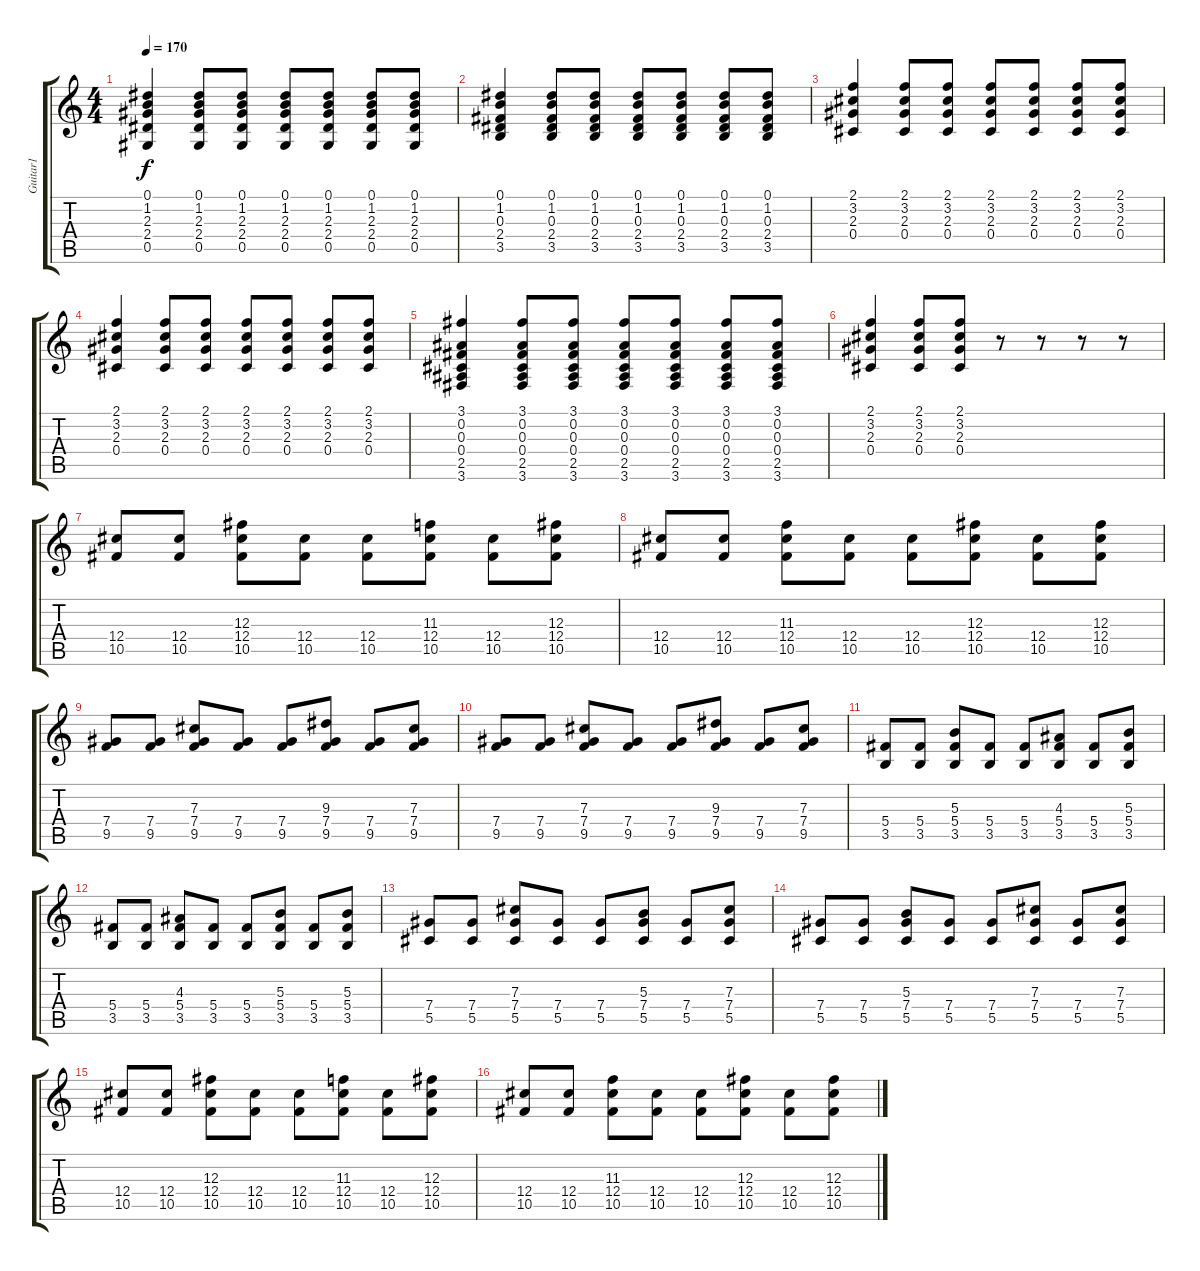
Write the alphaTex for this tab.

\track ("Guitar1" "Guitar1") {instrument distortionguitar}
\staff {score tabs}
\tuning (Eb4 Bb3 Gb3 Db3 Ab2 Eb2) {hide}
\ts (4 4)
\tempo 170
\clef g2
\ks c
(0.1 1.2 2.3 2.4 0.5).4{dy f} (0.1 1.2 2.3 2.4 0.5).8 (0.1 1.2 2.3 2.4 0.5).8 (0.1 1.2 2.3 2.4 0.5).8 (0.1 1.2 2.3 2.4 0.5).8 (0.1 1.2 2.3 2.4 0.5).8 (0.1 1.2 2.3 2.4 0.5).8 |
(0.1 1.2 0.3 2.4 3.5).4 (0.1 1.2 0.3 2.4 3.5).8 (0.1 1.2 0.3 2.4 3.5).8 (0.1 1.2 0.3 2.4 3.5).8 (0.1 1.2 0.3 2.4 3.5).8 (0.1 1.2 0.3 2.4 3.5).8 (0.1 1.2 0.3 2.4 3.5).8 |
(2.1 3.2 2.3 0.4).4 (2.1 3.2 2.3 0.4).8 (2.1 3.2 2.3 0.4).8 (2.1 3.2 2.3 0.4).8 (2.1 3.2 2.3 0.4).8 (2.1 3.2 2.3 0.4).8 (2.1 3.2 2.3 0.4).8 |
(2.1 3.2 2.3 0.4).4 (2.1 3.2 2.3 0.4).8 (2.1 3.2 2.3 0.4).8 (2.1 3.2 2.3 0.4).8 (2.1 3.2 2.3 0.4).8 (2.1 3.2 2.3 0.4).8 (2.1 3.2 2.3 0.4).8 |
(3.1 0.2 0.3 0.4 2.5 3.6).4 (3.1 0.2 0.3 0.4 2.5 3.6).8 (3.1 0.2 0.3 0.4 2.5 3.6).8 (3.1 0.2 0.3 0.4 2.5 3.6).8 (3.1 0.2 0.3 0.4 2.5 3.6).8 (3.1 0.2 0.3 0.4 2.5 3.6).8 (3.1 0.2 0.3 0.4 2.5 3.6).8 |
(2.1 3.2 2.3 0.4).4 (2.1 3.2 2.3 0.4).8 (2.1 3.2 2.3 0.4).8 r.8 r.8 r.8 r.8 |
(12.4 10.5).8 (12.4 10.5).8 (12.3 12.4 10.5).8 (12.4 10.5).8 (12.4 10.5).8 (11.3 12.4 10.5).8 (12.4 10.5).8 (12.3 12.4 10.5).8 |
(12.4 10.5).8 (12.4 10.5).8 (11.3 12.4 10.5).8 (12.4 10.5).8 (12.4 10.5).8 (12.3 12.4 10.5).8 (12.4 10.5).8 (12.3 12.4 10.5).8 |
(7.4 9.5).8 (7.4 9.5).8 (7.3 7.4 9.5).8 (7.4 9.5).8 (7.4 9.5).8 (9.3 7.4 9.5).8 (7.4 9.5).8 (7.3 7.4 9.5).8 |
(7.4 9.5).8 (7.4 9.5).8 (7.3 7.4 9.5).8 (7.4 9.5).8 (7.4 9.5).8 (9.3 7.4 9.5).8 (7.4 9.5).8 (7.3 7.4 9.5).8 |
(5.4 3.5).8 (5.4 3.5).8 (5.3 5.4 3.5).8 (5.4 3.5).8 (5.4 3.5).8 (4.3 5.4 3.5).8 (5.4 3.5).8 (5.3 5.4 3.5).8 |
(5.4 3.5).8 (5.4 3.5).8 (4.3 5.4 3.5).8 (5.4 3.5).8 (5.4 3.5).8 (5.3 5.4 3.5).8 (5.4 3.5).8 (5.3 5.4 3.5).8 |
(7.4 5.5).8 (7.4 5.5).8 (7.3 7.4 5.5).8 (7.4 5.5).8 (7.4 5.5).8 (5.3 7.4 5.5).8 (7.4 5.5).8 (7.3 7.4 5.5).8 |
(7.4 5.5).8 (7.4 5.5).8 (5.3 7.4 5.5).8 (7.4 5.5).8 (7.4 5.5).8 (7.3 7.4 5.5).8 (7.4 5.5).8 (7.3 7.4 5.5).8 |
(12.4 10.5).8 (12.4 10.5).8 (12.3 12.4 10.5).8 (12.4 10.5).8 (12.4 10.5).8 (11.3 12.4 10.5).8 (12.4 10.5).8 (12.3 12.4 10.5).8 |
(12.4 10.5).8 (12.4 10.5).8 (11.3 12.4 10.5).8 (12.4 10.5).8 (12.4 10.5).8 (12.3 12.4 10.5).8 (12.4 10.5).8 (12.3 12.4 10.5).8
